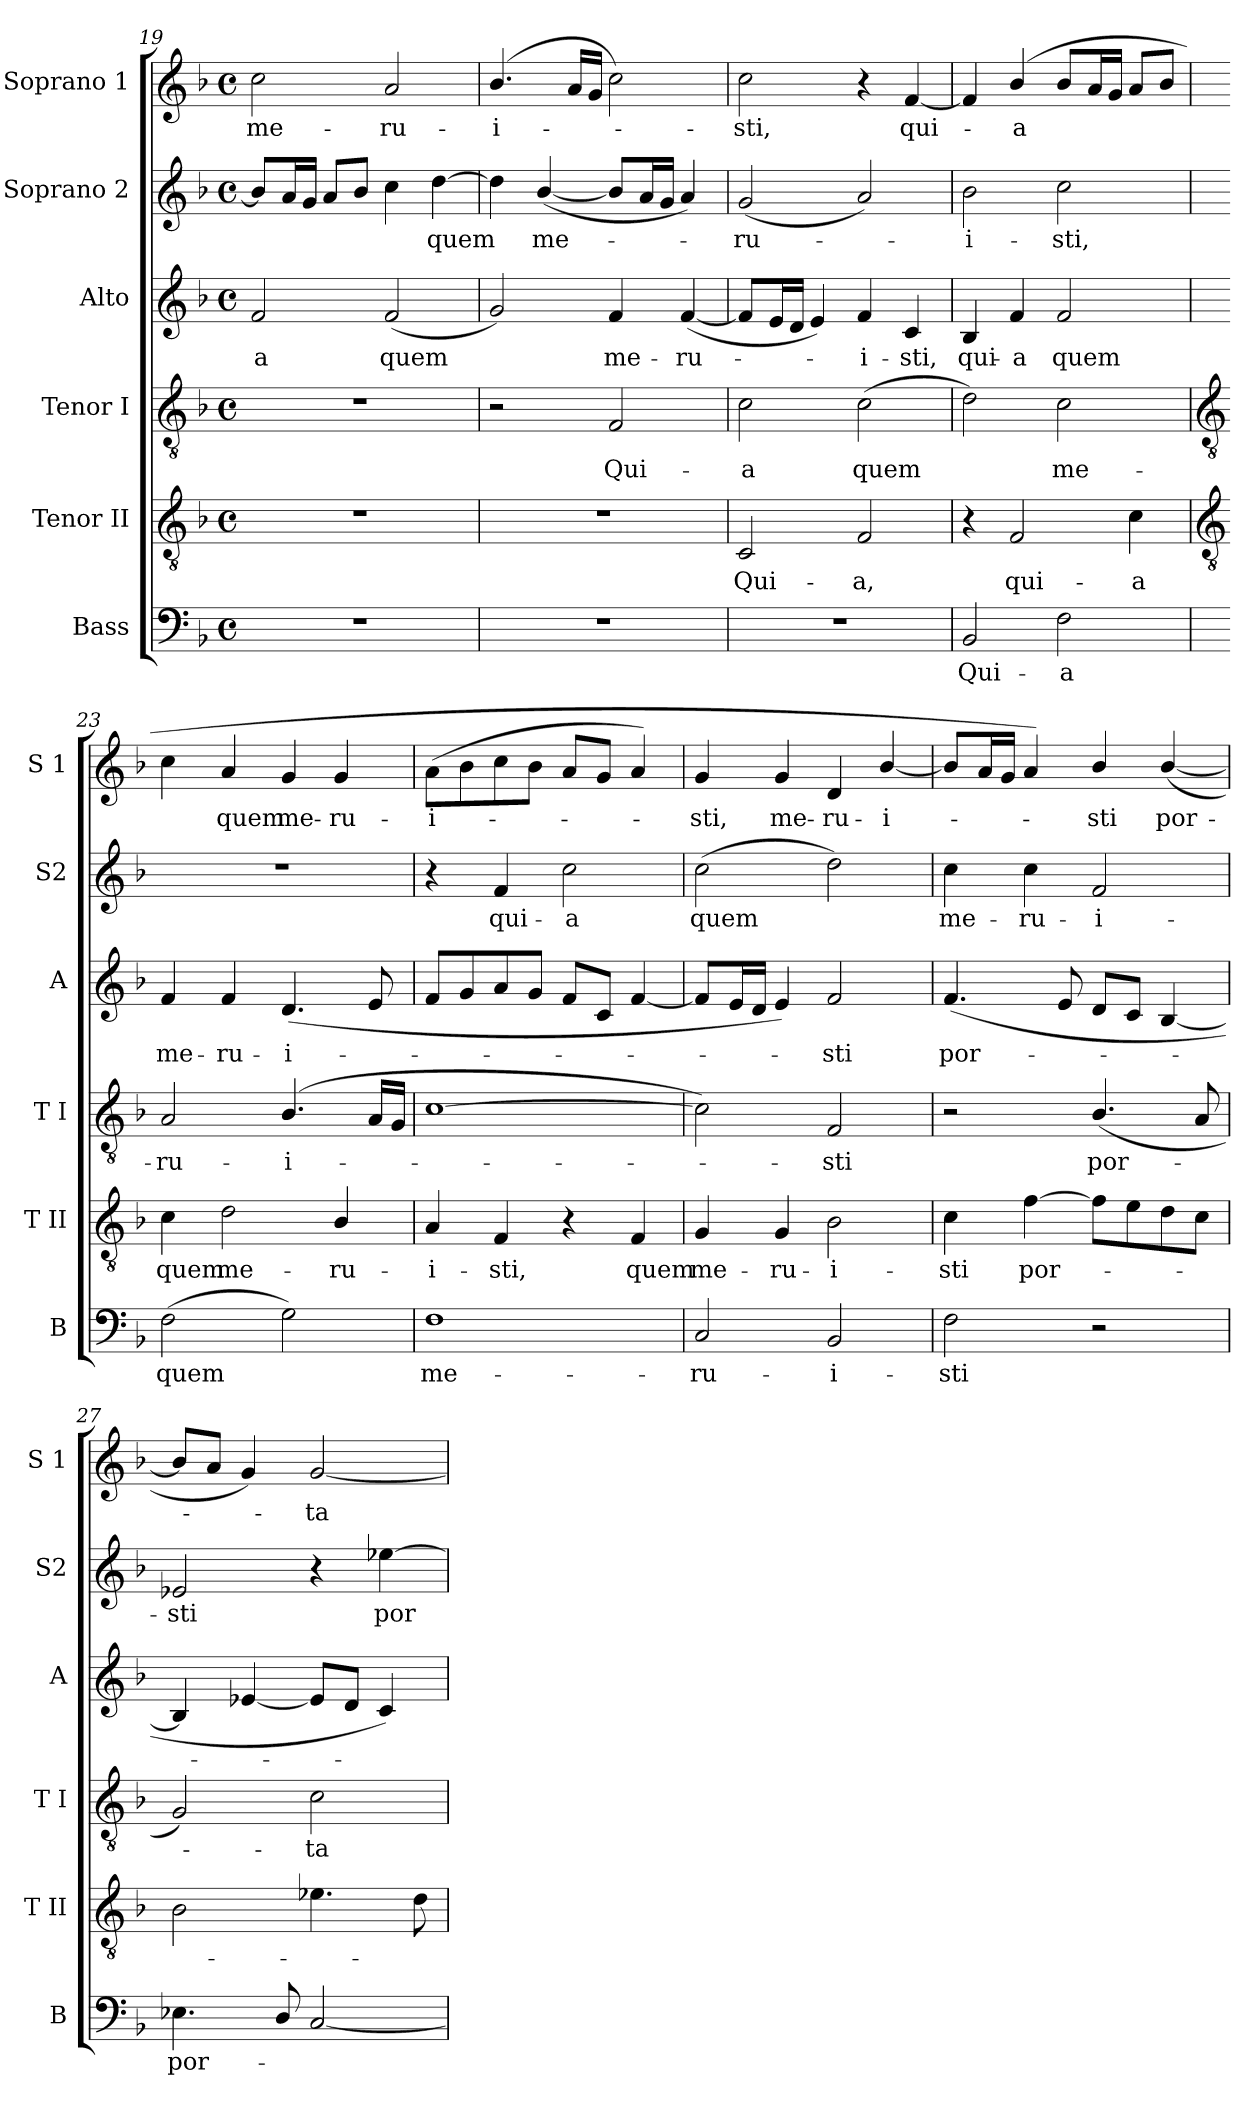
**kern	**text	**kern	**text	**kern	**text	**kern	**text	**kern	**text	**kern	**text
*part6	*part6	*part5	*part5	*part4	*part4	*part3	*part3	*part2	*part2	*part1	*part1
*staff6	*staff6	*staff5	*staff5	*staff4	*staff4	*staff3	*staff3	*staff2	*staff2	*staff1	*staff1
*I"Bass	*	*I"Tenor II	*	*I"Tenor I	*	*I"Alto	*	*I"Soprano 2	*	*I"Soprano 1	*
*I'B	*	*I'T II	*	*I'T I	*	*I'A	*	*I'S2	*	*I'S 1	*
*clefF4	*	*clefGv2	*	*clefGv2	*	*clefG2	*	*clefG2	*	*clefG2	*
*k[b-]	*	*k[b-]	*	*k[b-]	*	*k[b-]	*	*k[b-]	*	*k[b-]	*
*F:	*	*F:	*	*F:	*	*F:	*	*F:	*	*F:	*
*M4/4	*	*M4/4	*	*M4/4	*	*M4/4	*	*M4/4	*	*M4/4	*
*met(c)	*	*met(c)	*	*met(c)	*	*met(c)	*	*met(c)	*	*met(c)	*
=19	=19	=19	=19	=19	=19	=19	=19	=19	=19	=19	=19
!	!	!	!	!	!	!	!LO:LY:b	!	!	!	!LO:LY:b
1r	.	1r	.	1r	.	2f	-a	8b-L]	.	2cc	me-
.	.	.	.	.	.	.	.	16aL	.	.	.
.	.	.	.	.	.	.	.	16gJJ	.	.	.
.	.	.	.	.	.	.	.	8aL	.	.	.
.	.	.	.	.	.	.	.	8b-J	.	.	.
!	!	!	!	!	!	!	!LO:LY:b	!	!	!	!LO:LY:b
.	.	.	.	.	.	(<2f	quem	4cc	.	2a	-ru-
!	!	!	!	!	!	!	!	!	!LO:LY:b	!	!
.	.	.	.	.	.	.	.	[4dd	quem	.	.
=20	=20	=20	=20	=20	=20	=20	=20	=20	=20	=20	=20
!	!	!	!	!	!	!	!	!	!	!	!LO:LY:b
1r	.	1r	.	2r	.	2g)	.	4dd]	.	(<4.b-/	-i-
!	!	!	!	!	!	!	!	!	!LO:LY:b	!	!
.	.	.	.	.	.	.	.	(<[4b-/	me-	.	.
.	.	.	.	.	.	.	.	.	.	16aLL	.
.	.	.	.	.	.	.	.	.	.	16gJJ	.
!	!	!	!	!	!LO:LY:b	!	!LO:LY:b	!	!	!	!
.	.	.	.	2F	Qui-	4f	me-	8b-L]	.	2cc)	.
.	.	.	.	.	.	.	.	16aL	.	.	.
.	.	.	.	.	.	.	.	16gJJ	.	.	.
!	!	!	!	!	!	!	!LO:LY:b	!	!	!	!
.	.	.	.	.	.	(<[4f	-ru-	4a)	.	.	.
=21	=21	=21	=21	=21	=21	=21	=21	=21	=21	=21	=21
!	!	!	!LO:LY:b	!	!LO:LY:b	!	!	!	!LO:LY:b	!	!LO:LY:b
1r	.	2C	Qui-	2c	-a	8fL]	.	(<2g	ru-	2cc	sti,
.	.	.	.	.	.	16eL	.	.	.	.	.
.	.	.	.	.	.	16dJJ	.	.	.	.	.
.	.	.	.	.	.	4e)	.	.	.	.	.
!	!	!	!LO:LY:b	!	!LO:LY:b	!	!LO:LY:b	!	!	!	!
.	.	2F	-a,	(>2c	quem	4f	i-	2a)	.	4r	.
!	!	!	!	!	!	!	!LO:LY:b	!	!	!	!LO:LY:b
.	.	.	.	.	.	4c	-sti,	.	.	[4f	qui-
=22	=22	=22	=22	=22	=22	=22	=22	=22	=22	=22	=22
!	!LO:LY:b	!	!	!	!	!	!LO:LY:b	!	!LO:LY:b	!	!
2BB-	Qui-	4r	.	2d)	.	4B-	qui-	2b-	i-	4f]	.
!	!	!	!LO:LY:b	!	!	!	!LO:LY:b	!	!	!	!LO:LY:b
.	.	2F	qui-	.	.	4f	-a	.	.	(<4b-/	a
!	!LO:LY:b	!	!	!	!LO:LY:b	!	!LO:LY:b	!	!LO:LY:b	!	!
2F	-a	.	.	2c	me-	2f	quem	2cc	-sti,	8b-L	.
.	.	.	.	.	.	.	.	.	.	16aL	.
.	.	.	.	.	.	.	.	.	.	16gJJ	.
!	!	!	!LO:LY:b	!	!	!	!	!	!	!	!
.	.	4c	-a	.	.	.	.	.	.	8aL	.
.	.	.	.	.	.	.	.	.	.	8b-J	.
!!LO:LB:g=z
=23	=23	=23	=23	=23	=23	=23	=23	=23	=23	=23	=23
*	*	*clefGv2	*	*clefGv2	*	*	*	*	*	*	*
!	!LO:LY:b	!	!LO:LY:b	!	!LO:LY:b	!	!LO:LY:b	!	!	!	!
(>2F	quem	4c	quem	2A	-ru-	4f	me-	1r	.	4cc	.
!	!	!	!LO:LY:b	!	!	!	!LO:LY:b	!	!	!	!LO:LY:b
.	.	2d	me-	.	.	4f	-ru-	.	.	4a	quem
!	!	!	!	!	!LO:LY:b	!	!LO:LY:b	!	!	!	!LO:LY:b
2G)	.	.	.	(<4.B-/	-i-	(<4.d	-i-	.	.	4g	me-
!	!	!	!LO:LY:b	!	!	!	!	!	!	!	!LO:LY:b
.	.	4B-/	-ru-	.	.	.	.	.	.	4g	-ru-
.	.	.	.	16ALL	.	8e	.	.	.	.	.
.	.	.	.	16GJJ	.	.	.	.	.	.	.
=24	=24	=24	=24	=24	=24	=24	=24	=24	=24	=24	=24
!	!LO:LY:b	!	!LO:LY:b	!	!	!	!	!	!	!	!LO:LY:b
1F	me-	4A	-i-	[1c	.	8fL	.	4r	.	(>8aL	-i-
.	.	.	.	.	.	8g	.	.	.	8b-	.
!	!	!	!LO:LY:b	!	!	!	!	!	!LO:LY:b	!	!
.	.	4F	-sti,	.	.	8a	.	4f	qui-	8cc	.
.	.	.	.	.	.	8gJ	.	.	.	8b-J	.
!	!	!	!	!	!	!	!	!	!LO:LY:b	!	!
.	.	4r	.	.	.	8fL	.	2cc	-a	8aL	.
.	.	.	.	.	.	8cJ	.	.	.	8gJ	.
!	!	!	!LO:LY:b	!	!	!	!	!	!	!	!
.	.	4F	quem	.	.	[4f	.	.	.	4a)	.
=25	=25	=25	=25	=25	=25	=25	=25	=25	=25	=25	=25
!	!LO:LY:b	!	!LO:LY:b	!	!	!	!	!	!LO:LY:b	!	!LO:LY:b
2C	-ru-	4G	me-	2c])	.	8fL]	.	(>2cc	quem	4g	sti,
.	.	.	.	.	.	16eL	.	.	.	.	.
.	.	.	.	.	.	16dJJ	.	.	.	.	.
!	!	!	!LO:LY:b	!	!	!	!	!	!	!	!LO:LY:b
.	.	4G	-ru-	.	.	4e)	.	.	.	4g	me-
!	!LO:LY:b	!	!LO:LY:b	!	!LO:LY:b	!	!LO:LY:b	!	!	!	!LO:LY:b
2BB-	-i-	2B-	-i-	2F	sti	2f	sti	2dd)	.	4d	-ru-
!	!	!	!	!	!	!	!	!	!	!	!LO:LY:b
.	.	.	.	.	.	.	.	.	.	[4b-/	-i-
=26	=26	=26	=26	=26	=26	=26	=26	=26	=26	=26	=26
!	!LO:LY:b	!	!LO:LY:b	!	!	!	!LO:LY:b	!	!LO:LY:b	!	!
2F	-sti	4c	-sti	2r	.	(<4.f	por-	4cc	me-	8b-L]	.
.	.	.	.	.	.	.	.	.	.	16aL	.
.	.	.	.	.	.	.	.	.	.	16gJJ	.
!	!	!	!LO:LY:b	!	!	!	!	!	!LO:LY:b	!	!
.	.	[4f	por-	.	.	.	.	4cc	-ru-	4a)	.
.	.	.	.	.	.	8e	.	.	.	.	.
!	!	!	!	!	!LO:LY:b	!	!	!	!LO:LY:b	!	!LO:LY:b
2r	.	8fL]	.	(<4.B-/	por-	8dL	.	2f	-i-	4b-/	sti
.	.	8e	.	.	.	8cJ	.	.	.	.	.
!	!	!	!	!	!	!	!	!	!	!	!LO:LY:b
.	.	8d	.	.	.	[4B-	.	.	.	(<[4b-/	por-
.	.	8cJ	.	8A	.	.	.	.	.	.	.
=27	=27	=27	=27	=27	=27	=27	=27	=27	=27	=27	=27
!	!LO:LY:b	!	!	!	!	!	!	!	!LO:LY:b	!	!
4.E-X	por-	2B-	.	2G)	.	4B-]	.	2e-X	-sti	8b-L]	.
.	.	.	.	.	.	.	.	.	.	8aJ	.
.	.	.	.	.	.	[4e-X	.	.	.	4g)	.
8D/	.	.	.	.	.	.	.	.	.	.	.
!	!	!	!	!	!LO:LY:b	!	!	!	!	!	!LO:LY:b
[2C	.	4.e-X	.	2c	ta-	8e-L]	.	4r	.	[2g	ta-
.	.	.	.	.	.	8dJ	.	.	.	.	.
!	!	!	!	!	!	!	!	!	!LO:LY:b	!	!
.	.	.	.	.	.	4c)	.	[4ee-X	por-	.	.
.	.	8d	.	.	.	.	.	.	.	.	.
=	=	=	=	=	=	=	=	=	=	=	=
*-	*-	*-	*-	*-	*-	*-	*-	*-	*-	*-	*-
